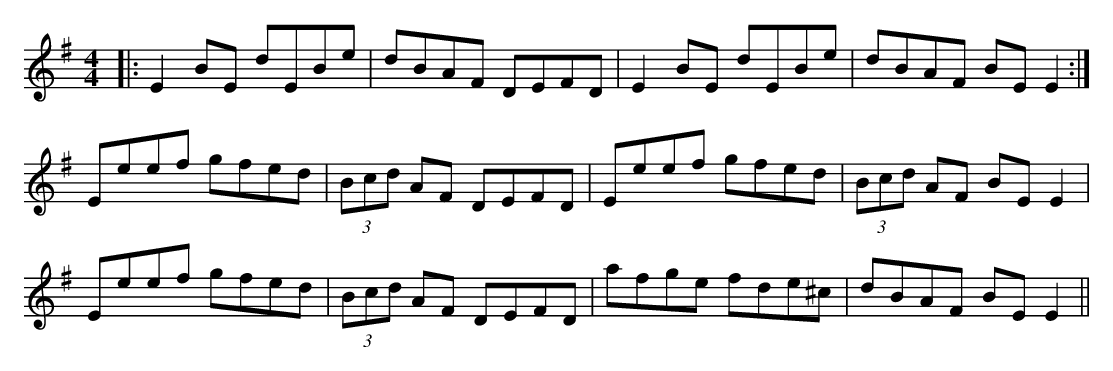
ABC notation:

X:1
M:4/4
K:Emin
|:E2 BE dEBe | dBAF DEFD | E2 BE dEBe |dBAF BE E2 :|
Eeef gfed | (3Bcd AF DEFD | Eeef gfed | (3Bcd AF BE E2|
Eeef gfed|(3Bcd AF DEFD |afge fde^c|dBAF BE E2||
